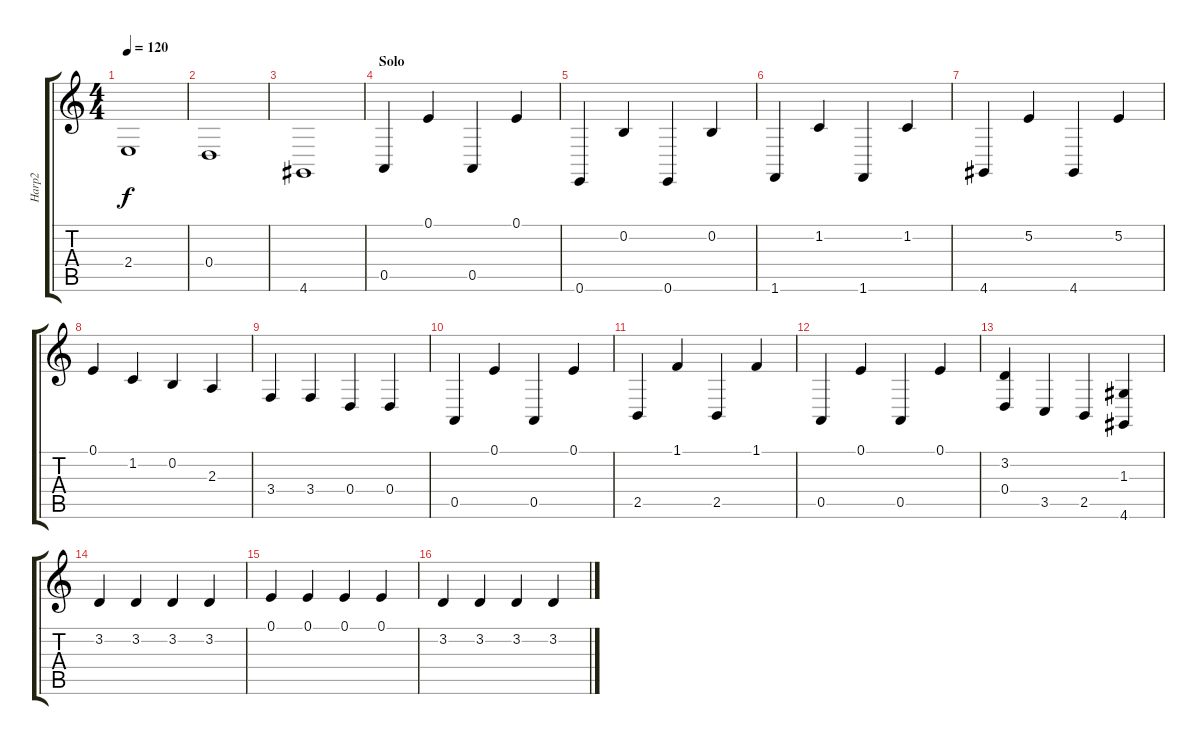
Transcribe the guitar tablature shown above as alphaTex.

\track ("Harp2" "Harp2") {instrument orchestralharp}
\staff {score tabs}
\tuning (E4 B3 G3 D3 A2 E2) {hide}
\ts (4 4)
\tempo 120
\clef g2
\ks c
2.4.1{dy f} |
0.4.1 |
4.6.1 |
\section ("" "Solo")
0.5.4 0.1.4 0.5.4 0.1.4 |
0.6.4 0.2.4 0.6.4 0.2.4 |
1.6.4 1.2.4 1.6.4 1.2.4 |
4.6.4 5.2.4 4.6.4 5.2.4 |
0.1.4 1.2.4 0.2.4 2.3.4 |
3.4.4 3.4.4 0.4.4 0.4.4 |
0.5.4 0.1.4 0.5.4 0.1.4 |
2.5.4 1.1.4 2.5.4 1.1.4 |
0.5.4 0.1.4 0.5.4 0.1.4 |
(3.2 0.4).4 3.5.4 2.5.4 (1.3 4.6).4 |
3.2.4 3.2.4 3.2.4 3.2.4 |
0.1.4 0.1.4 0.1.4 0.1.4 |
3.2.4 3.2.4 3.2.4 3.2.4
